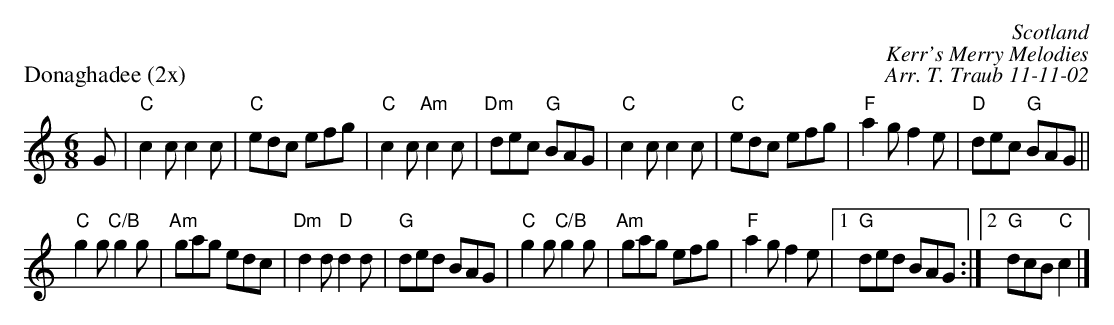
X:1
P: Donaghadee (2x)
C: Scotland
C: Kerr's Merry Melodies
C: Arr. T. Traub 11-11-02
L: 1/8
M: 6/8
K: C
G|"C"c2 c c2 c|"C"edc efg|"C"c2 c "Am"c2 c|"Dm"dec "G"BAG|"C"c2 c c2 c|"C"edc efg|"F"a2 g f2 e|"D"dec "G"BAG ||
"C"g2 g "C/B"g2 g|"Am"gag edc|"Dm"d2 d "D"d2 d|"G"ded BAG|"C"g2 g "C/B"g2 g|"Am"gag efg|"F"a2 g f2 e|1 "G"ded BAG :|2 "G"dcB "C"c2 |]
